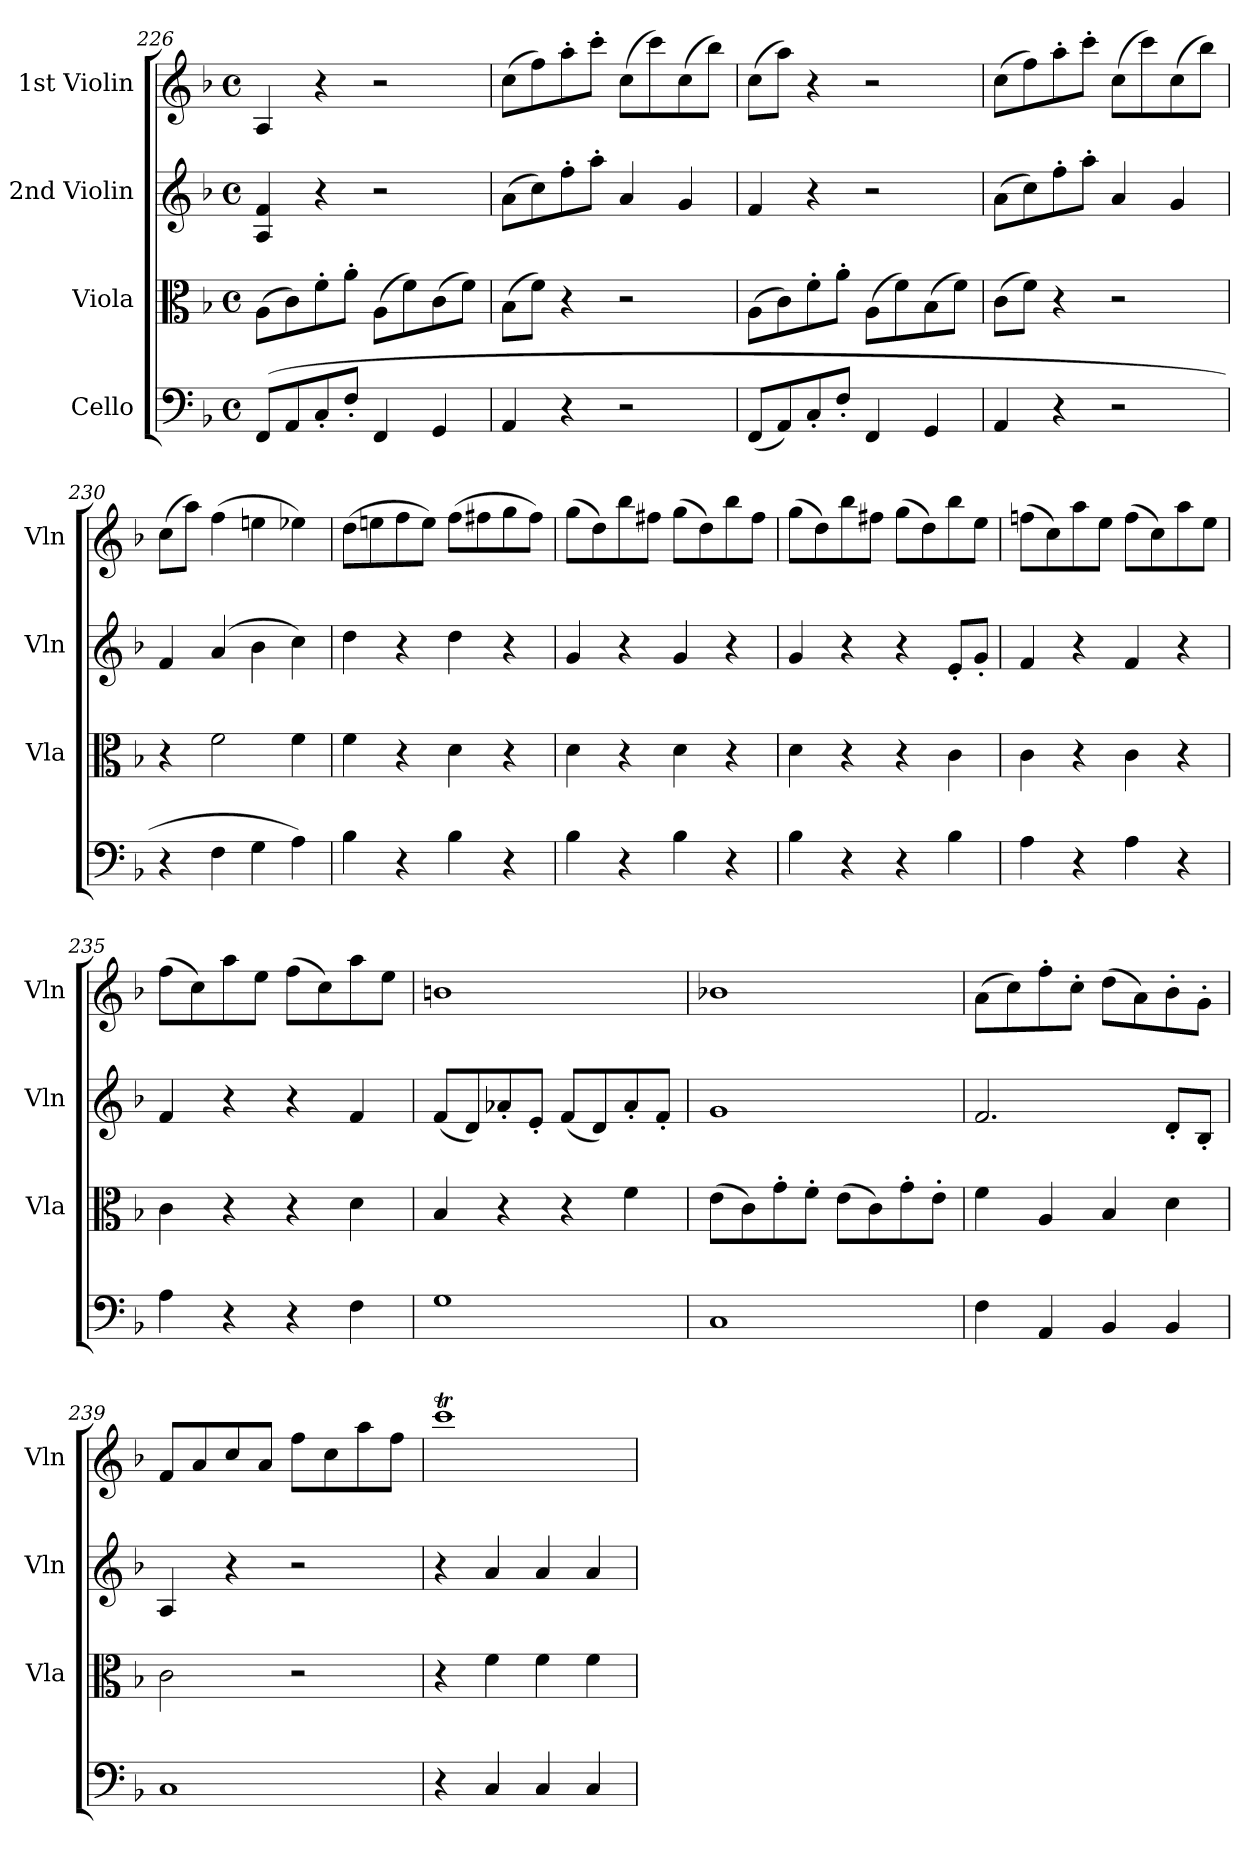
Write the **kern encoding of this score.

**kern	**kern	**kern	**kern
*part4	*part3	*part2	*part1
*staff4	*staff3	*staff2	*staff1
*I"Cello	*I"Viola	*I"2nd Violin	*I"1st Violin
*	*I'Vla	*I'Vln	*I'Vln
*clefF4	*clefC3	*clefG2	*clefG2
*k[b-]	*k[b-]	*k[b-]	*k[b-]
*F:	*F:	*F:	*F:
*M4/4	*M4/4	*M4/4	*M4/4
*met(c)	*met(c)	*met(c)	*met(c)
=226	=226	=226	=226
(8FF/L	(8A\L	4A/ 4f/	4A/
8AA/	8c\)	.	.
8C'/	8f'\	4r	4r
8F'/J	8a'\J	.	.
4FF/	(8A\L	2r	2r
.	8f\)	.	.
4GG/	(8c\	.	.
.	8f\J)	.	.
=227	=227	=227	=227
4AA/	(8B-\L	(8a\L	(8cc\L
.	8f\J)	8cc\)	8ff\)
4r	4r	8ff'\	8aa'\
.	.	8aa'\J	8ccc'\J
2r	2r	4a/	(8cc\L
.	.	.	8ccc\)
.	.	4g/	(8cc\
.	.	.	8bb-\J)
=228	=228	=228	=228
(8FF/L	(8A\L	4f/	(8cc\L
8AA/)	8c\)	.	8aa\J)
8C'/	8f'\	4r	4r
8F'/J	8a'\J	.	.
4FF/	(8A\L	2r	2r
.	8f\)	.	.
4GG/	(8B-\	.	.
.	8f\J)	.	.
=229	=229	=229	=229
4AA/	(8c\L	(8a\L	(8cc\L
.	8f\J)	8cc\)	8ff\)
4r	4r	8ff'\	8aa'\
.	.	8aa'\J	8ccc'\J
2r	2r	4a/	(8cc\L
.	.	.	8ccc\)
.	.	4g/	(8cc\
.	.	.	8bb-\J)
=230	=230	=230	=230
4r	4r	4f/	(8cc\L
.	.	.	8aa\J)
4F\	2f\	(4a/	(4ff\
4G\	.	4b-\	4een\
4A\)	4f\	4cc\)	4ee-X\)
=231	=231	=231	=231
4B-\	4f\	4dd\	(8dd\L
.	.	.	8een\
4r	4r	4r	8ff\
.	.	.	8ee\J)
4B-\	4d\	4dd\	(8ff\L
.	.	.	8ff#X\
4r	4r	4r	8gg\
.	.	.	8ff#\J)
=232	=232	=232	=232
4B-\	4d\	4g/	(8gg\L
.	.	.	8dd\)
4r	4r	4r	8bb-\
.	.	.	8ff#X\J
4B-\	4d\	4g/	(8gg\L
.	.	.	8dd\)
4r	4r	4r	8bb-\
.	.	.	8ff#\J
=233	=233	=233	=233
4B-\	4d\	4g/	(8gg\L
.	.	.	8dd\)
4r	4r	4r	8bb-\
.	.	.	8ff#X\J
4r	4r	4r	(8gg\L
.	.	.	8dd\)
4B-\	4c\	8e'/L	8bb-\
.	.	8g'/J	8ee\J
=234	=234	=234	=234
4A\	4c\	4f/	(8ffn\L
.	.	.	8cc\)
4r	4r	4r	8aa\
.	.	.	8ee\J
4A\	4c\	4f/	(8ff\L
.	.	.	8cc\)
4r	4r	4r	8aa\
.	.	.	8ee\J
=235	=235	=235	=235
4A\	4c\	4f/	(8ff\L
.	.	.	8cc\)
4r	4r	4r	8aa\
.	.	.	8ee\J
4r	4r	4r	(8ff\L
.	.	.	8cc\)
4F\	4d\	4f/	8aa\
.	.	.	8ee\J
=236	=236	=236	=236
1G	4B-/	(8f/L	1bn
.	.	8d/)	.
.	4r	8a-X'/	.
.	.	8e'/J	.
.	4r	(8f/L	.
.	.	8d/)	.
.	4f\	8a-'/	.
.	.	8f'/J	.
=237	=237	=237	=237
1C	(8e\L	1g	1b-X
.	8c\)	.	.
.	8g'\	.	.
.	8f'\J	.	.
.	(8e\L	.	.
.	8c\)	.	.
.	8g'\	.	.
.	8e'\J	.	.
=238	=238	=238	=238
4F\	4f\	2.f/	(8a\L
.	.	.	8cc\)
4AA/	4A/	.	8ff'\
.	.	.	8cc'\J
4BB-/	4B-/	.	(8dd\L
.	.	.	8a\)
4BB-/	4d\	8d'/L	8b-'\
.	.	8B-'/J	8g'\J
=239	=239	=239	=239
1C	2c\	4A/	8f/L
.	.	.	8a/
.	.	4r	8cc/
.	.	.	8a/J
.	2r	2r	8ff\L
.	.	.	8cc\
.	.	.	8aa\
.	.	.	8ff\J
=240	=240	=240	=240
4r	4r	4r	1cccT
4C/	4f\	4a/	.
4C/	4f\	4a/	.
4C/	4f\	4a/	.
=	=	=	=
*-	*-	*-	*-
